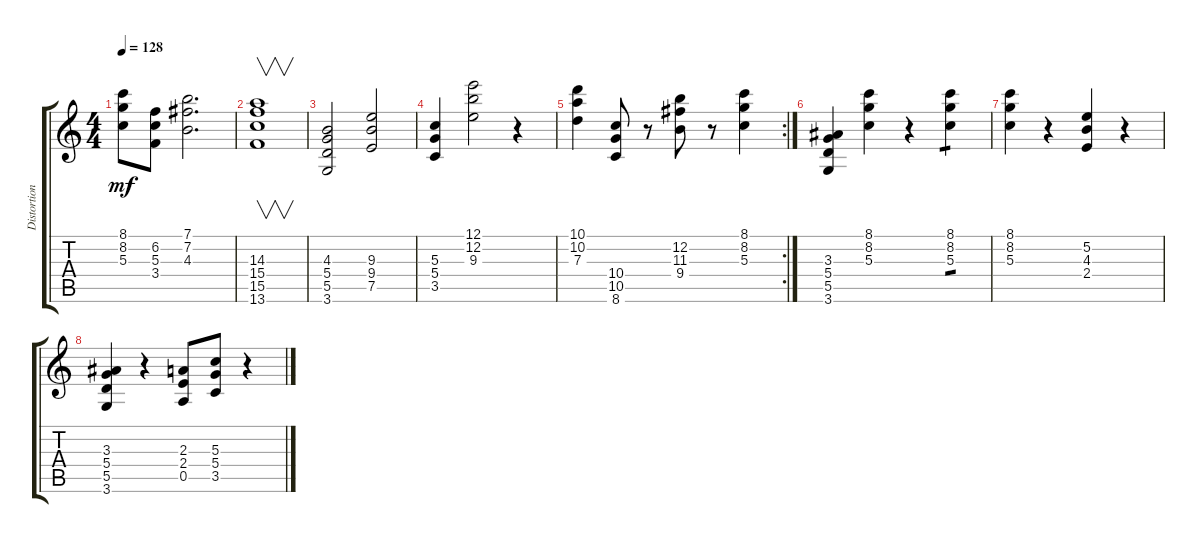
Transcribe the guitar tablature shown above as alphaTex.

\track ("Distortion Guitar" "Distortion") {instrument distortionguitar}
\staff {score tabs}
\tuning (E4 B3 G3 D3 A2 E2) {hide}
\ts (4 4)
\tempo 128
\clef g2
\ks c
(8.1 8.2 5.3).8{dy mf} (6.2 5.3 3.4).8 (7.1 7.2 4.3).2{d} |
(14.3 15.4 15.5 13.6).1{v} |
(4.3 5.4 5.5 3.6).2 (9.3 9.4 7.5).2 |
(5.3 5.4 3.5).4 (12.1 12.2 9.3).2 r.4 |
\rc 2
(10.1 10.2 7.3).4 (10.4 10.5 8.6).8 r.8 (12.2 11.3 9.4).8 r.8 (8.1 8.2 5.3).4 |
(3.3 5.4 5.5 3.6).4 (8.1 8.2 5.3).4 r.4 (8.1 8.2 5.3).4{tp 1} |
(8.1 8.2 5.3).4 r.4 (5.2 4.3 2.4).4 r.4 |
(3.3 5.4 5.5 3.6).4 r.4 (2.3 2.4 0.5).8 (5.3 5.4 3.5).8 r.4
